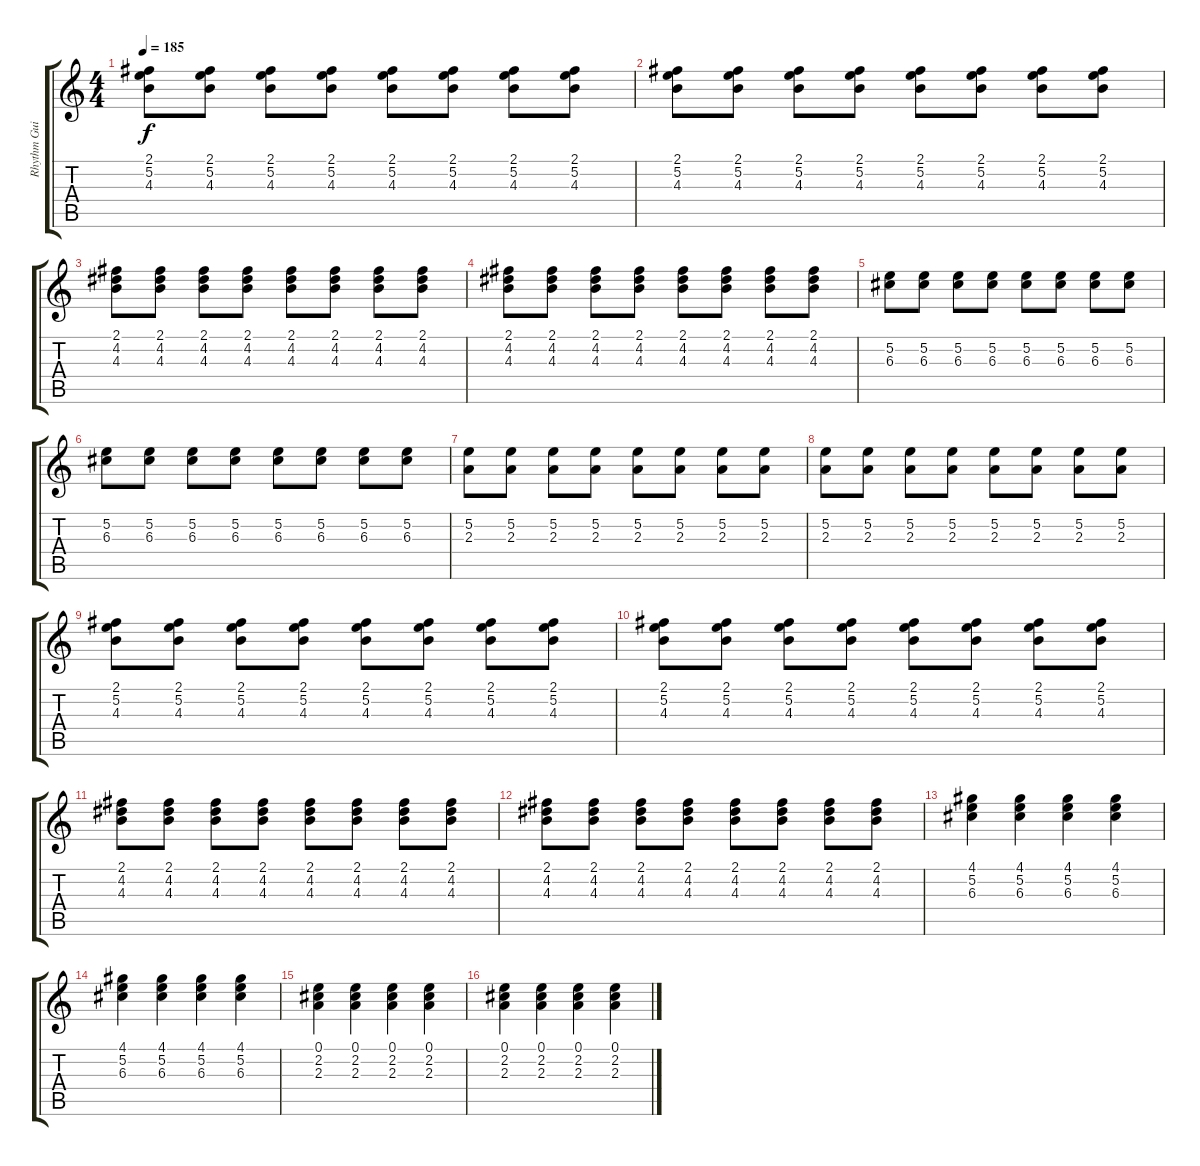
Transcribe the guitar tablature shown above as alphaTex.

\track ("Rhythm Guitar" "Rhythm Gui") {instrument overdrivenguitar}
\staff {score tabs}
\tuning (E4 B3 G3 D3 A2 D2) {hide}
\ts (4 4)
\tempo 185
\clef g2
\ks c
(2.1 5.2 4.3).8{dy f} (2.1 5.2 4.3).8 (2.1 5.2 4.3).8 (2.1 5.2 4.3).8 (2.1 5.2 4.3).8 (2.1 5.2 4.3).8 (2.1 5.2 4.3).8 (2.1 5.2 4.3).8 |
(2.1 5.2 4.3).8 (2.1 5.2 4.3).8 (2.1 5.2 4.3).8 (2.1 5.2 4.3).8 (2.1 5.2 4.3).8 (2.1 5.2 4.3).8 (2.1 5.2 4.3).8 (2.1 5.2 4.3).8 |
(2.1 4.2 4.3).8 (2.1 4.2 4.3).8 (2.1 4.2 4.3).8 (2.1 4.2 4.3).8 (2.1 4.2 4.3).8 (2.1 4.2 4.3).8 (2.1 4.2 4.3).8 (2.1 4.2 4.3).8 |
(2.1 4.2 4.3).8 (2.1 4.2 4.3).8 (2.1 4.2 4.3).8 (2.1 4.2 4.3).8 (2.1 4.2 4.3).8 (2.1 4.2 4.3).8 (2.1 4.2 4.3).8 (2.1 4.2 4.3).8 |
(5.2 6.3).8 (5.2 6.3).8 (5.2 6.3).8 (5.2 6.3).8 (5.2 6.3).8 (5.2 6.3).8 (5.2 6.3).8 (5.2 6.3).8 |
(5.2 6.3).8 (5.2 6.3).8 (5.2 6.3).8 (5.2 6.3).8 (5.2 6.3).8 (5.2 6.3).8 (5.2 6.3).8 (5.2 6.3).8 |
(5.2 2.3).8 (5.2 2.3).8 (5.2 2.3).8 (5.2 2.3).8 (5.2 2.3).8 (5.2 2.3).8 (5.2 2.3).8 (5.2 2.3).8 |
(5.2 2.3).8 (5.2 2.3).8 (5.2 2.3).8 (5.2 2.3).8 (5.2 2.3).8 (5.2 2.3).8 (5.2 2.3).8 (5.2 2.3).8 |
(2.1 5.2 4.3).8 (2.1 5.2 4.3).8 (2.1 5.2 4.3).8 (2.1 5.2 4.3).8 (2.1 5.2 4.3).8 (2.1 5.2 4.3).8 (2.1 5.2 4.3).8 (2.1 5.2 4.3).8 |
(2.1 5.2 4.3).8 (2.1 5.2 4.3).8 (2.1 5.2 4.3).8 (2.1 5.2 4.3).8 (2.1 5.2 4.3).8 (2.1 5.2 4.3).8 (2.1 5.2 4.3).8 (2.1 5.2 4.3).8 |
(2.1 4.2 4.3).8 (2.1 4.2 4.3).8 (2.1 4.2 4.3).8 (2.1 4.2 4.3).8 (2.1 4.2 4.3).8 (2.1 4.2 4.3).8 (2.1 4.2 4.3).8 (2.1 4.2 4.3).8 |
(2.1 4.2 4.3).8 (2.1 4.2 4.3).8 (2.1 4.2 4.3).8 (2.1 4.2 4.3).8 (2.1 4.2 4.3).8 (2.1 4.2 4.3).8 (2.1 4.2 4.3).8 (2.1 4.2 4.3).8 |
(4.1 5.2 6.3).4 (4.1 5.2 6.3).4 (4.1 5.2 6.3).4 (4.1 5.2 6.3).4 |
(4.1 5.2 6.3).4 (4.1 5.2 6.3).4 (4.1 5.2 6.3).4 (4.1 5.2 6.3).4 |
(0.1 2.2 2.3).4 (0.1 2.2 2.3).4 (0.1 2.2 2.3).4 (0.1 2.2 2.3).4 |
(0.1 2.2 2.3).4 (0.1 2.2 2.3).4 (0.1 2.2 2.3).4 (0.1 2.2 2.3).4
